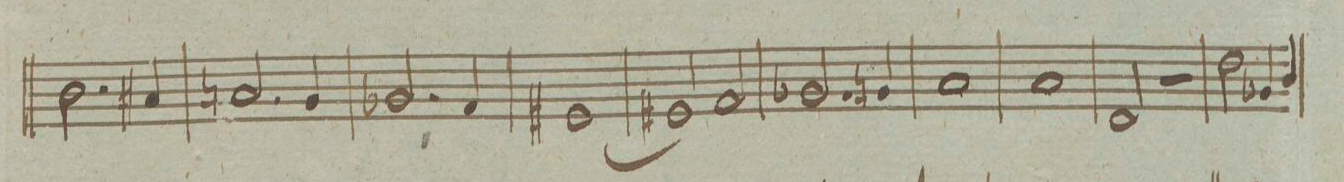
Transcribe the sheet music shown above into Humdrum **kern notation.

**kern	**dynam
*I"Fagotto Secundo.	*
*clefF4	*
*k[]	*
*met(c|)	*
*M2/2	*
2.D\	.
4C#X/	.
=151	=151
2.Cn/	.
4BB/	.
=152	=152
2.BB-X/	.
4AA/	.
=153	=153
[1GG#X/	.
=154	=154
2GG#X/]	.
2AA/	.
=155	=155
2.BB-X/	.
4BBn/	.
=156	=156
1C/	.
=157	=157
1C/	.
=158	=158
2FF/	.
2r	.
=159	=159
2F\	.
4BB-X/	.
4D/	.
=160	=160
*-	*-
